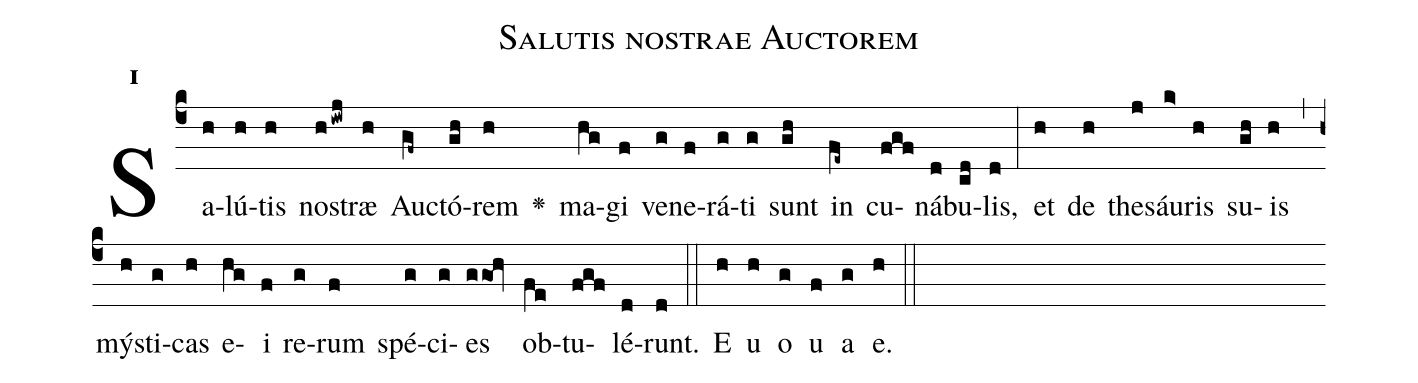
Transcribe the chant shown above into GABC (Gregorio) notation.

name:Salutis nostrae Auctorem;
office-part:Antiphona;
mode:1;
%%
initial-style: 1;
name: Salutis nostrae Auctorem;
book: Antiphonae & Responsoria/Tomus I, p. 132;
occasion: In Epiphania Domini;
office-part: Sexta Ant 1;
user-notes: ;
commentary: ;
annotation: 1a;
centering-scheme: english;
fontsize: 12;
font: OFLSortsMillGoudy;
height: 11;
width: 4.5;
%%
(c4)Sa(h)lú(h)tis(h) no(hiwj)stræ(h) Au(gf~)ctó(gh)rem(h) <v>\greheightstar</v>() ma(hg)gi(f) ve(g)ne(f)rá(g)ti(g) sunt(gh) in(fe~) cu(fgf)ná(d)bu(cd)lis,(d) (:) et(h) de(h) the(j)sáu(k>)ris(h) su(gh)is(h) (,) mý(h)sti(g)cas(h) e(hg)i(f) re(g)rum(f) spé(g)ci(g)es(ggoh) ob(fe)tu(fgf)lé(d)runt.(d) (::)
E(h) u(h) o(g) u(f) a(g) e.(h) (::)
